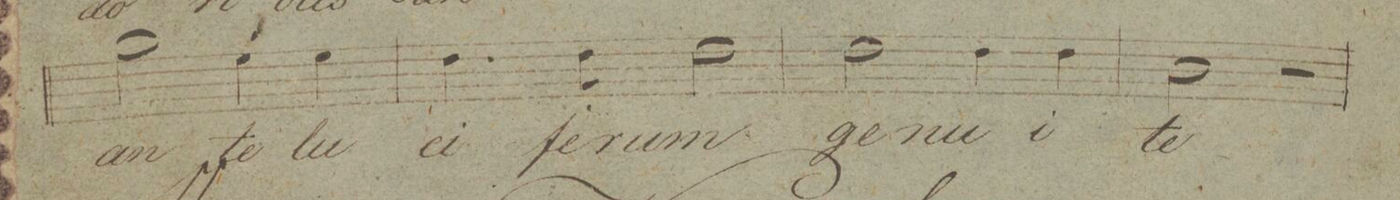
**kern	**text	**dynam
*I"Alto.	*	*
*clefC3	*	*
*k[]	*	*
*met(c|)	*	*
*M2/2	*	*
2a\	an-	.
4f\	-te	.
4f\	lu-	.
=34	=34	=34
4.e\	-ci-	.
8e\	-fe-	.
2e\	-rum	.
=35	=35	=35
2e\	ge-	.
4e\	-nu-	.
4e\	-i	.
=36	=36	=36
2c\	te.	.
2r	.	.
=37	=37	=37
*-	*-	*-
